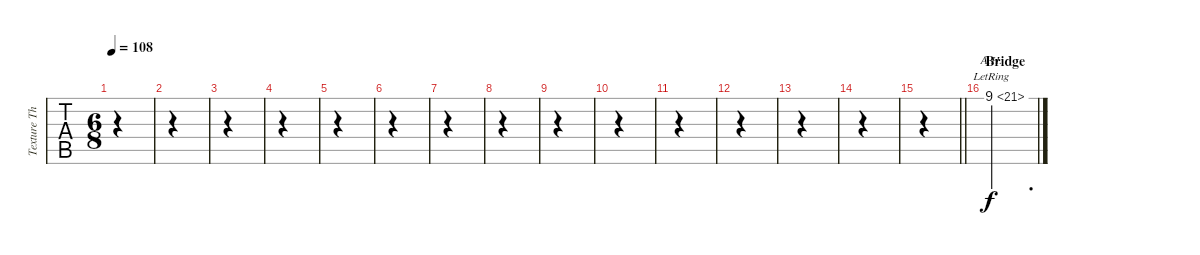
\track ("Texture Three" "Texture Th") {instrument distortionguitar}
\staff {tabs}
\tuning (E4 B3 G3 D3 A2 E2) {hide}
\ts (6 8)
\tempo 108
\clef g2
\ks a
|
|
|
|
|
|
|
|
|
|
|
|
|
|
\barLineRight lightlight
|
\section ("" "Bridge")
9.1{ah 12 lr}.2{d}
